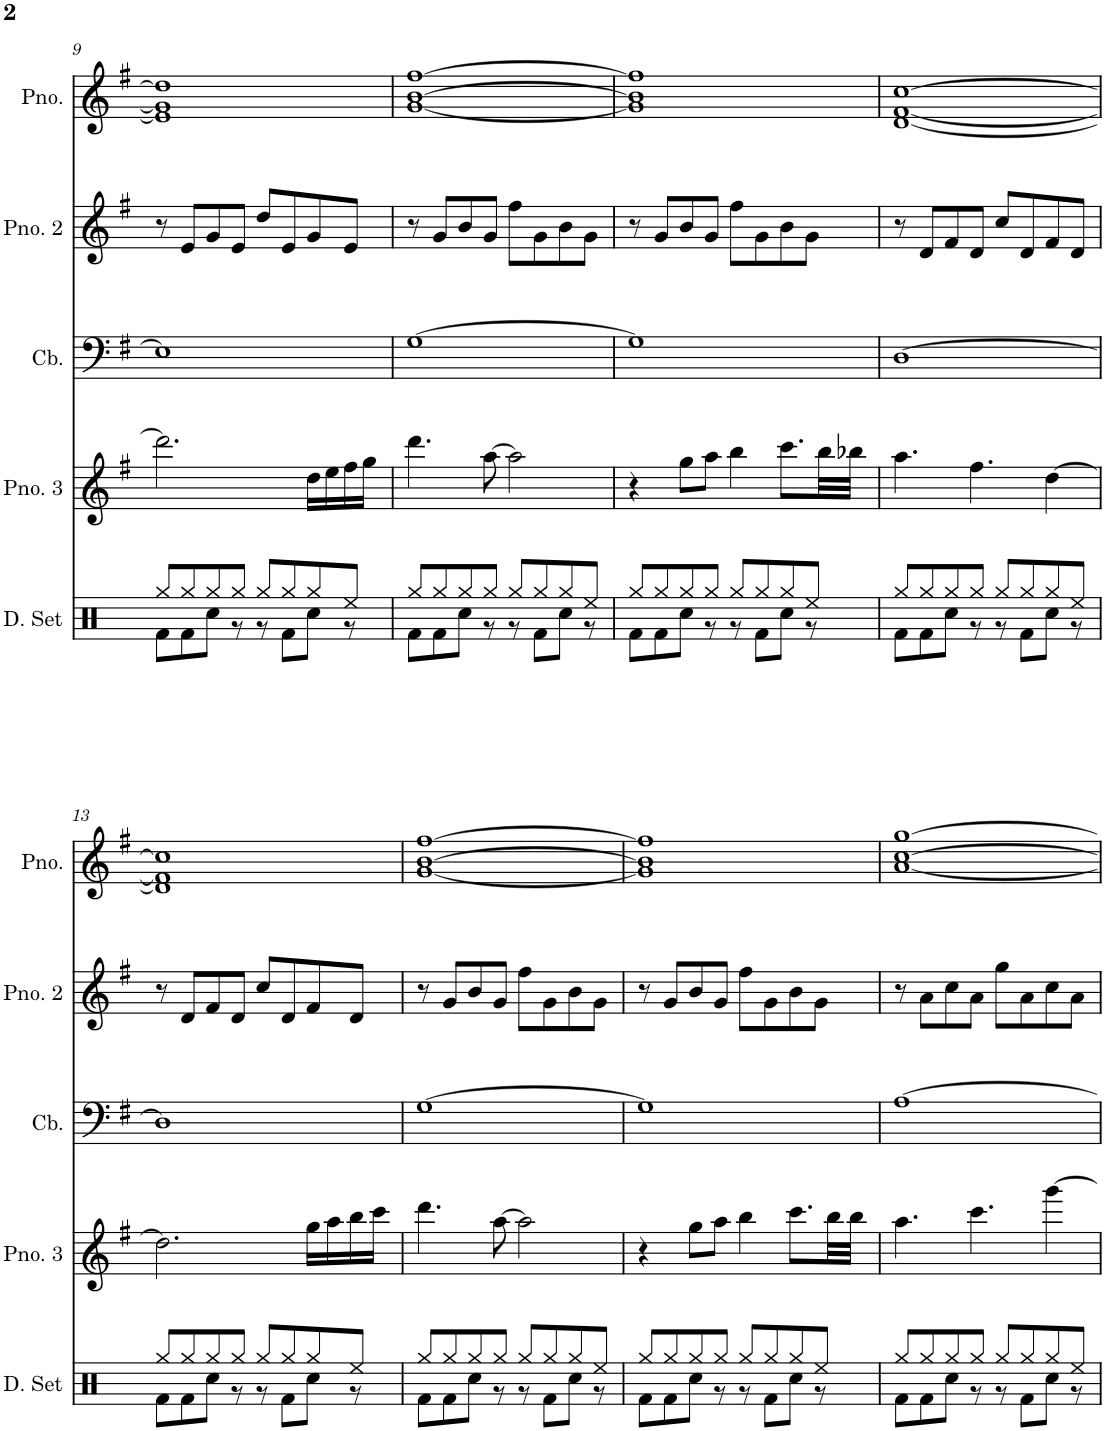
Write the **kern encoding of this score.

**kern	**kern	**kern	**kern	**kern
*part5	*part4	*part3	*part2	*part1
*staff5	*staff4	*staff3	*staff2	*staff1
*I"Drumset	*I"Piano 3	*I"Contrabass	*I"Piano 2	*I"Piano
*I'D. Set	*I'Pno. 3	*I'Cb.	*I'Pno. 2	*I'Pno.
!!LO:PB:g=z
*clefX	*clefG2	*clefF4	*clefG2	*clefG2
*	*	*Trd7c12	*	*
*k[]	*k[f#]	*k[f#]	*k[f#]	*k[f#]
*M4/4	*M4/4	*M4/4	*M4/4	*M4/4
=9	=9	=9	=9	=9
*^	*	*	*	*
8Rgg/L	8Rf\L	2.ddd\]	1E]	8r	1e] 1g] 1dd]
8Rgg/	8Rf\	.	.	8e/L	.
8Rgg/	8Rcc\J	.	.	8g/	.
8Rgg/J	8r	.	.	8e/J	.
8Rgg/L	8r	.	.	8dd/L	.
8Rgg/	8Rf\L	.	.	8e/	.
8Rgg/	8Rcc\J	16dd\LL	.	8g/	.
.	.	16ee\	.	.	.
8Ree/J	8r	16ff#\	.	8e/J	.
.	.	16gg\JJ	.	.	.
=10	=10	=10	=10	=10	=10
8Rgg/L	8Rf\L	4.ddd\	[1G	8r	[1g [1b [1ff#
8Rgg/	8Rf\	.	.	8g/L	.
8Rgg/	8Rcc\J	.	.	8b/	.
8Rgg/J	8r	[8aa\	.	8g/J	.
8Rgg/L	8r	2aa\]	.	8ff#\L	.
8Rgg/	8Rf\L	.	.	8g\	.
8Rgg/	8Rcc\J	.	.	8b\	.
8Ree/J	8r	.	.	8g\J	.
=11	=11	=11	=11	=11	=11
8Rgg/L	8Rf\L	4r	1G]	8r	1g] 1b] 1ff#]
8Rgg/	8Rf\	.	.	8g/L	.
8Rgg/	8Rcc\J	8gg\L	.	8b/	.
8Rgg/J	8r	8aa\J	.	8g/J	.
8Rgg/L	8r	4bb\	.	8ff#\L	.
8Rgg/	8Rf\L	.	.	8g\	.
8Rgg/	8Rcc\J	8.ccc\L	.	8b\	.
8Ree/J	8r	.	.	8g\J	.
.	.	32bb\LL	.	.	.
.	.	32bb-X\JJJ	.	.	.
=12	=12	=12	=12	=12	=12
8Rgg/L	8Rf\L	4.aa\	[1D	8r	[1d [1f# [1cc
8Rgg/	8Rf\	.	.	8d/L	.
8Rgg/	8Rcc\J	.	.	8f#/	.
8Rgg/J	8r	4.ff#\	.	8d/J	.
8Rgg/L	8r	.	.	8cc/L	.
8Rgg/	8Rf\L	.	.	8d/	.
8Rgg/	8Rcc\J	[4dd\	.	8f#/	.
8Ree/J	8r	.	.	8d/J	.
!!LO:LB:g=z
=13	=13	=13	=13	=13	=13
8Rgg/L	8Rf\L	2.dd\]	1D]	8r	1d] 1f#] 1cc]
8Rgg/	8Rf\	.	.	8d/L	.
8Rgg/	8Rcc\J	.	.	8f#/	.
8Rgg/J	8r	.	.	8d/J	.
8Rgg/L	8r	.	.	8cc/L	.
8Rgg/	8Rf\L	.	.	8d/	.
8Rgg/	8Rcc\J	16gg\LL	.	8f#/	.
.	.	16aa\	.	.	.
8Ree/J	8r	16bb\	.	8d/J	.
.	.	16ccc\JJ	.	.	.
=14	=14	=14	=14	=14	=14
8Rgg/L	8Rf\L	4.ddd\	[1G	8r	[1g [1b [1ff#
8Rgg/	8Rf\	.	.	8g/L	.
8Rgg/	8Rcc\J	.	.	8b/	.
8Rgg/J	8r	[8aa\	.	8g/J	.
8Rgg/L	8r	2aa\]	.	8ff#\L	.
8Rgg/	8Rf\L	.	.	8g\	.
8Rgg/	8Rcc\J	.	.	8b\	.
8Ree/J	8r	.	.	8g\J	.
=15	=15	=15	=15	=15	=15
8Rgg/L	8Rf\L	4r	1G]	8r	1g] 1b] 1ff#]
8Rgg/	8Rf\	.	.	8g/L	.
8Rgg/	8Rcc\J	8gg\L	.	8b/	.
8Rgg/J	8r	8aa\J	.	8g/J	.
8Rgg/L	8r	4bb\	.	8ff#\L	.
8Rgg/	8Rf\L	.	.	8g\	.
8Rgg/	8Rcc\J	8.ccc\L	.	8b\	.
8Ree/J	8r	.	.	8g\J	.
.	.	32bb\LL	.	.	.
.	.	32bb\JJJ	.	.	.
=16	=16	=16	=16	=16	=16
8Rgg/L	8Rf\L	4.aa\	[1A	8r	[1a [1cc [1gg
8Rgg/	8Rf\	.	.	8a\L	.
8Rgg/	8Rcc\J	.	.	8cc\	.
8Rgg/J	8r	4.ccc\	.	8a\J	.
8Rgg/L	8r	.	.	8gg\L	.
8Rgg/	8Rf\L	.	.	8a\	.
8Rgg/	8Rcc\J	[4ggg\	.	8cc\	.
8Ree/J	8r	.	.	8a\J	.
*v	*v	*	*	*	*
=	=	=	=	=
*-	*-	*-	*-	*-
